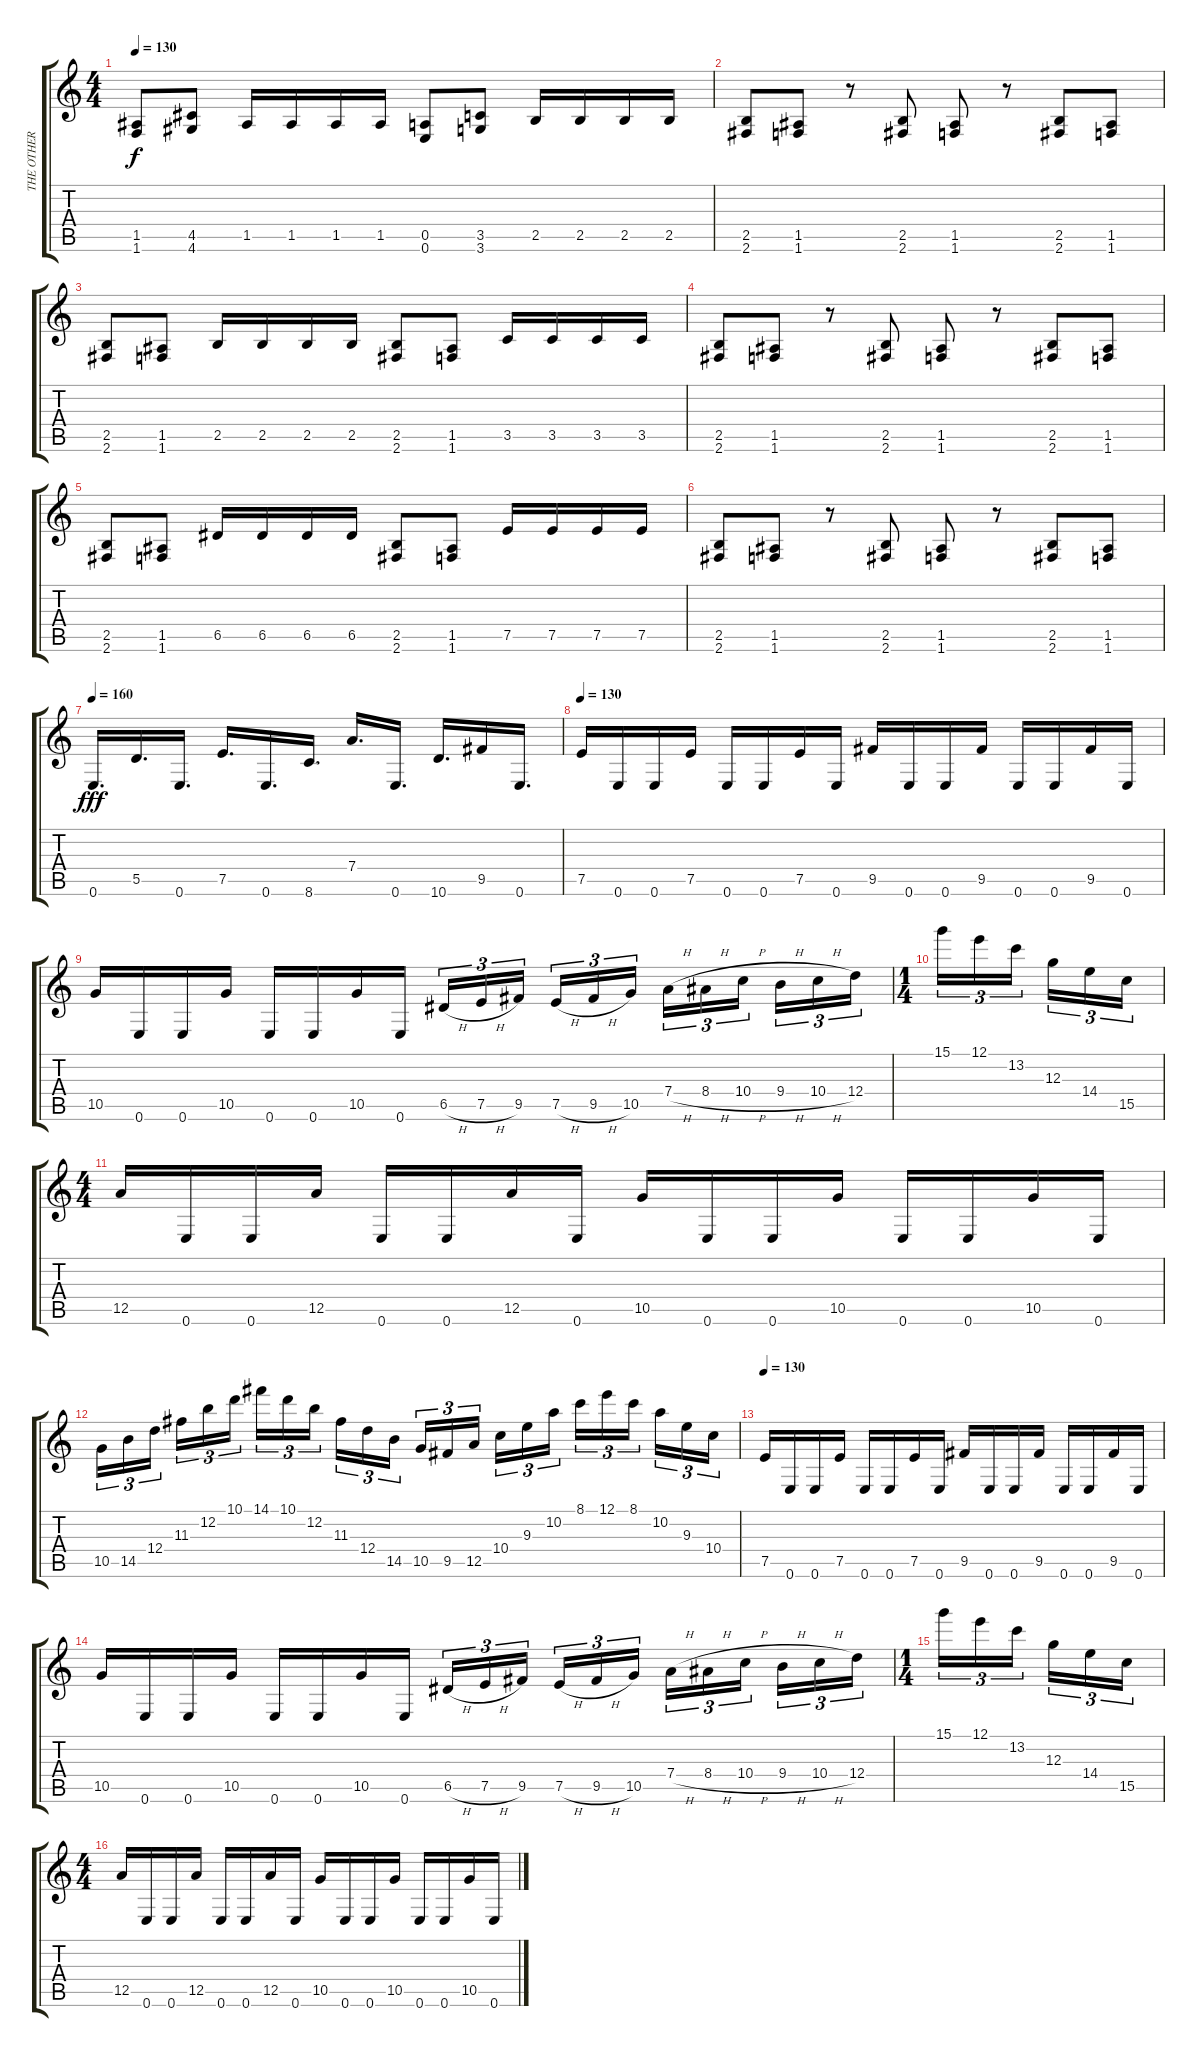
\track ("THE OTHER NICK" "THE OTHER ") {instrument distortionguitar}
\staff {score tabs}
\tuning (E4 B3 G3 D3 A2 E2) {hide}
\ts (4 4)
\tempo 130
\clef g2
\ks c
(1.5 1.6).8{dy f} (4.5 4.6).8 1.5.16 1.5.16 1.5.16 1.5.16 (0.5 0.6).8 (3.5 3.6).8 2.5.16 2.5.16 2.5.16 2.5.16 |
(2.5 2.6).8 (1.5 1.6).8 r.8 (2.5 2.6).8 (1.5 1.6).8 r.8 (2.5 2.6).8 (1.5 1.6).8 |
(2.5 2.6).8 (1.5 1.6).8 2.5.16 2.5.16 2.5.16 2.5.16 (2.5 2.6).8 (1.5 1.6).8 3.5.16 3.5.16 3.5.16 3.5.16 |
(2.5 2.6).8 (1.5 1.6).8 r.8 (2.5 2.6).8 (1.5 1.6).8 r.8 (2.5 2.6).8 (1.5 1.6).8 |
(2.5 2.6).8 (1.5 1.6).8 6.5.16 6.5.16 6.5.16 6.5.16 (2.5 2.6).8 (1.5 1.6).8 7.5.16 7.5.16 7.5.16 7.5.16 |
(2.5 2.6).8 (1.5 1.6).8 r.8 (2.5 2.6).8 (1.5 1.6).8 r.8 (2.5 2.6).8 (1.5 1.6).8 |
\tempo 160
0.6.16{d dy fff} 5.5.16{d} 0.6.16{d} 7.5.16{d} 0.6.16{d} 8.6.16{d} 7.4.16{d} 0.6.16{d} 10.6.16{d} 9.5.16 0.6.16{d} |
\tempo 130
7.5.16 0.6.16 0.6.16 7.5.16 0.6.16 0.6.16 7.5.16 0.6.16 9.5.16 0.6.16 0.6.16 9.5.16 0.6.16 0.6.16 9.5.16 0.6.16 |
10.5.16 0.6.16 0.6.16 10.5.16 0.6.16 0.6.16 10.5.16 0.6.16 6.5{h}.16{tu (3 2)} 7.5{h}.16{tu (3 2)} 9.5.16{tu (3 2) beam splitsecondary} 7.5{h}.16{tu (3 2)} 9.5{h}.16{tu (3 2)} 10.5.16{tu (3 2)} 7.4{h}.16{tu (3 2)} 8.4{h}.16{tu (3 2)} 10.4{h}.16{tu (3 2) beam splitsecondary} 9.4{h}.16{tu (3 2)} 10.4{h}.16{tu (3 2)} 12.4.16{tu (3 2)} |
\ts (1 4)
15.1.16{tu (3 2)} 12.1.16{tu (3 2)} 13.2.16{tu (3 2) beam splitsecondary} 12.3.16{tu (3 2)} 14.4.16{tu (3 2)} 15.5.16{tu (3 2)} |
\ts (4 4)
12.5.16 0.6.16 0.6.16 12.5.16 0.6.16 0.6.16 12.5.16 0.6.16 10.5.16 0.6.16 0.6.16 10.5.16 0.6.16 0.6.16 10.5.16 0.6.16 |
10.5.16{tu (3 2)} 14.5.16{tu (3 2)} 12.4.16{tu (3 2) beam splitsecondary} 11.3.16{tu (3 2)} 12.2.16{tu (3 2)} 10.1.16{tu (3 2)} 14.1.16{tu (3 2)} 10.1.16{tu (3 2)} 12.2.16{tu (3 2) beam splitsecondary} 11.3.16{tu (3 2)} 12.4.16{tu (3 2)} 14.5.16{tu (3 2)} 10.5.16{tu (3 2)} 9.5.16{tu (3 2)} 12.5.16{tu (3 2) beam splitsecondary} 10.4.16{tu (3 2)} 9.3.16{tu (3 2)} 10.2.16{tu (3 2)} 8.1.16{tu (3 2)} 12.1.16{tu (3 2)} 8.1.16{tu (3 2) beam splitsecondary} 10.2.16{tu (3 2)} 9.3.16{tu (3 2)} 10.4.16{tu (3 2)} |
\tempo 130
7.5.16 0.6.16 0.6.16 7.5.16 0.6.16 0.6.16 7.5.16 0.6.16 9.5.16 0.6.16 0.6.16 9.5.16 0.6.16 0.6.16 9.5.16 0.6.16 |
10.5.16 0.6.16 0.6.16 10.5.16 0.6.16 0.6.16 10.5.16 0.6.16 6.5{h}.16{tu (3 2)} 7.5{h}.16{tu (3 2)} 9.5.16{tu (3 2) beam splitsecondary} 7.5{h}.16{tu (3 2)} 9.5{h}.16{tu (3 2)} 10.5.16{tu (3 2)} 7.4{h}.16{tu (3 2)} 8.4{h}.16{tu (3 2)} 10.4{h}.16{tu (3 2) beam splitsecondary} 9.4{h}.16{tu (3 2)} 10.4{h}.16{tu (3 2)} 12.4.16{tu (3 2)} |
\ts (1 4)
15.1.16{tu (3 2)} 12.1.16{tu (3 2)} 13.2.16{tu (3 2) beam splitsecondary} 12.3.16{tu (3 2)} 14.4.16{tu (3 2)} 15.5.16{tu (3 2)} |
\ts (4 4)
12.5.16 0.6.16 0.6.16 12.5.16 0.6.16 0.6.16 12.5.16 0.6.16 10.5.16 0.6.16 0.6.16 10.5.16 0.6.16 0.6.16 10.5.16 0.6.16
